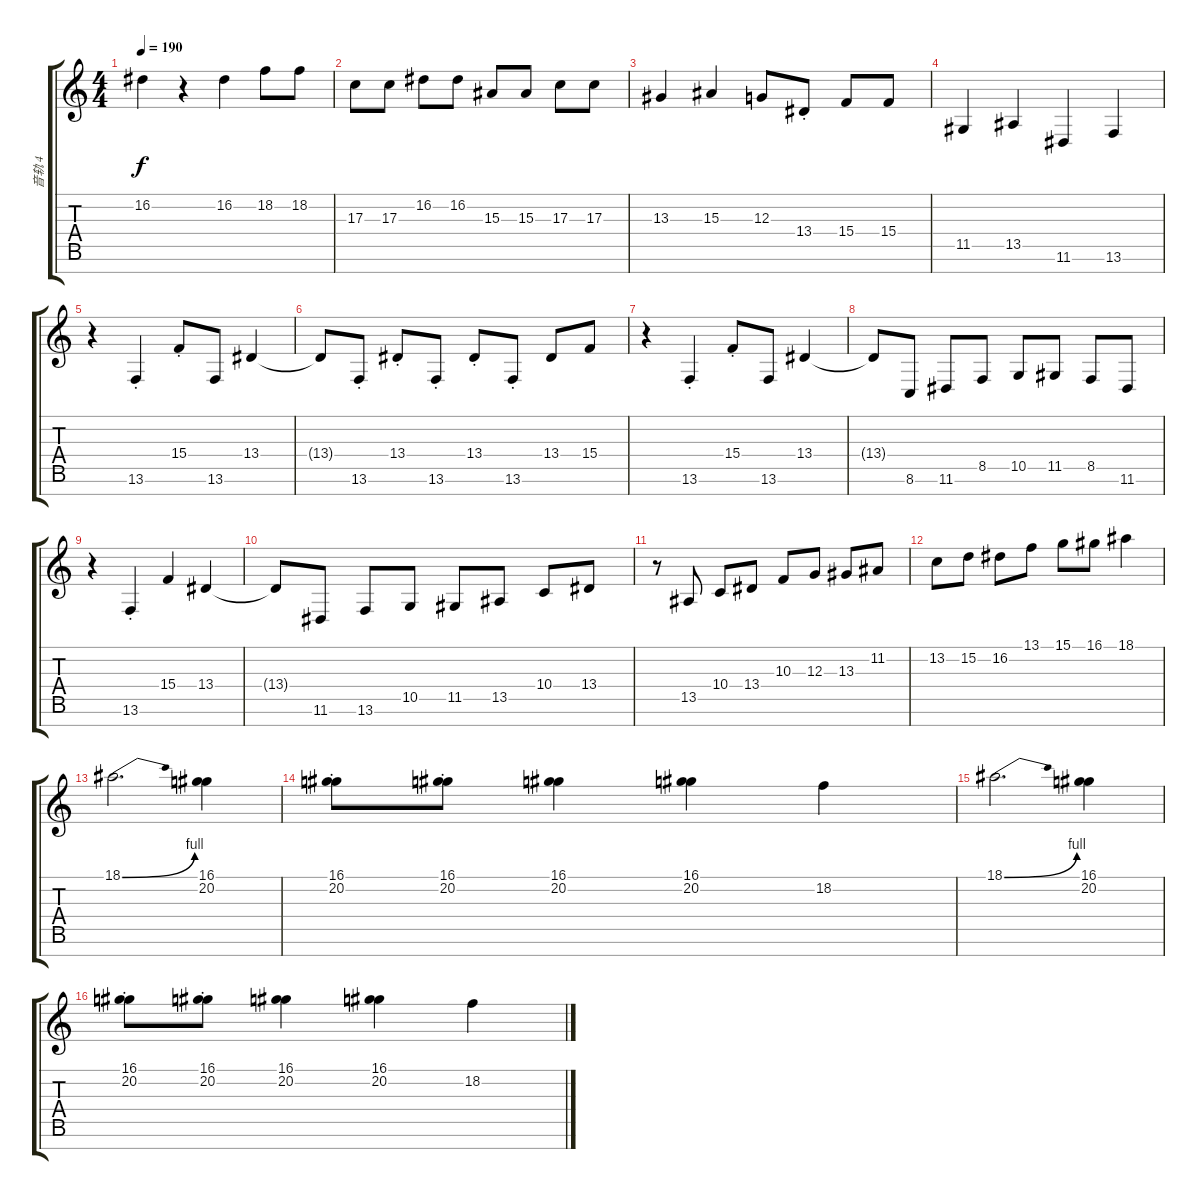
\track ("音轨 4" "音轨 4") {instrument lead2sawtooth}
\staff {score tabs}
\tuning (E4 B3 G3 D3 A2 E2 B1) {hide}
\ts (4 4)
\tempo 190
\clef g2
\ks c
16.2.4{dy f} r.4 16.2.4 18.2.8 18.2.8 |
17.3.8 17.3.8 16.2.8 16.2.8 15.3.8 15.3.8 17.3.8 17.3.8 |
13.3.4 15.3.4 12.3.8 13.4{st}.8 15.4.8 15.4.8 |
11.5.4 13.5.4 11.6.4 13.6.4 |
r.4 13.6{st}.4 15.4{st}.8 13.6.8 13.4.4 |
13.4{t}.8 13.6{st}.8 13.4{st}.8 13.6{st}.8 13.4{st}.8 13.6{st}.8 13.4.8 15.4.8 |
r.4 13.6{st}.4 15.4{st}.8 13.6.8 13.4.4 |
13.4{t}.8 8.6.8 11.6.8 8.5.8 10.5.8 11.5.8 8.5.8 11.6.8 |
r.4 13.6{st}.4 15.4.4 13.4.4 |
13.4{t}.8 11.6.8 13.6.8 10.5.8 11.5.8 13.5.8 10.4.8 13.4.8 |
r.8 13.5.8 10.4.8 13.4.8 10.3.8 12.3.8 13.3.8 11.2.8 |
13.2.8 15.2.8 16.2.8 13.1.8 15.1.8 16.1.8 18.1.4 |
18.1{be (bend 0 0 60 4)}.2{d} (16.1 20.2).4 |
(16.1{st} 20.2{st}).8 (16.1{st} 20.2{st}).8 (16.1 20.2).4 (16.1 20.2).4 18.2.4 |
18.1{be (bend 0 0 60 4)}.2{d} (16.1 20.2).4 |
(16.1{st} 20.2{st}).8 (16.1{st} 20.2{st}).8 (16.1 20.2).4 (16.1 20.2).4 18.2.4
